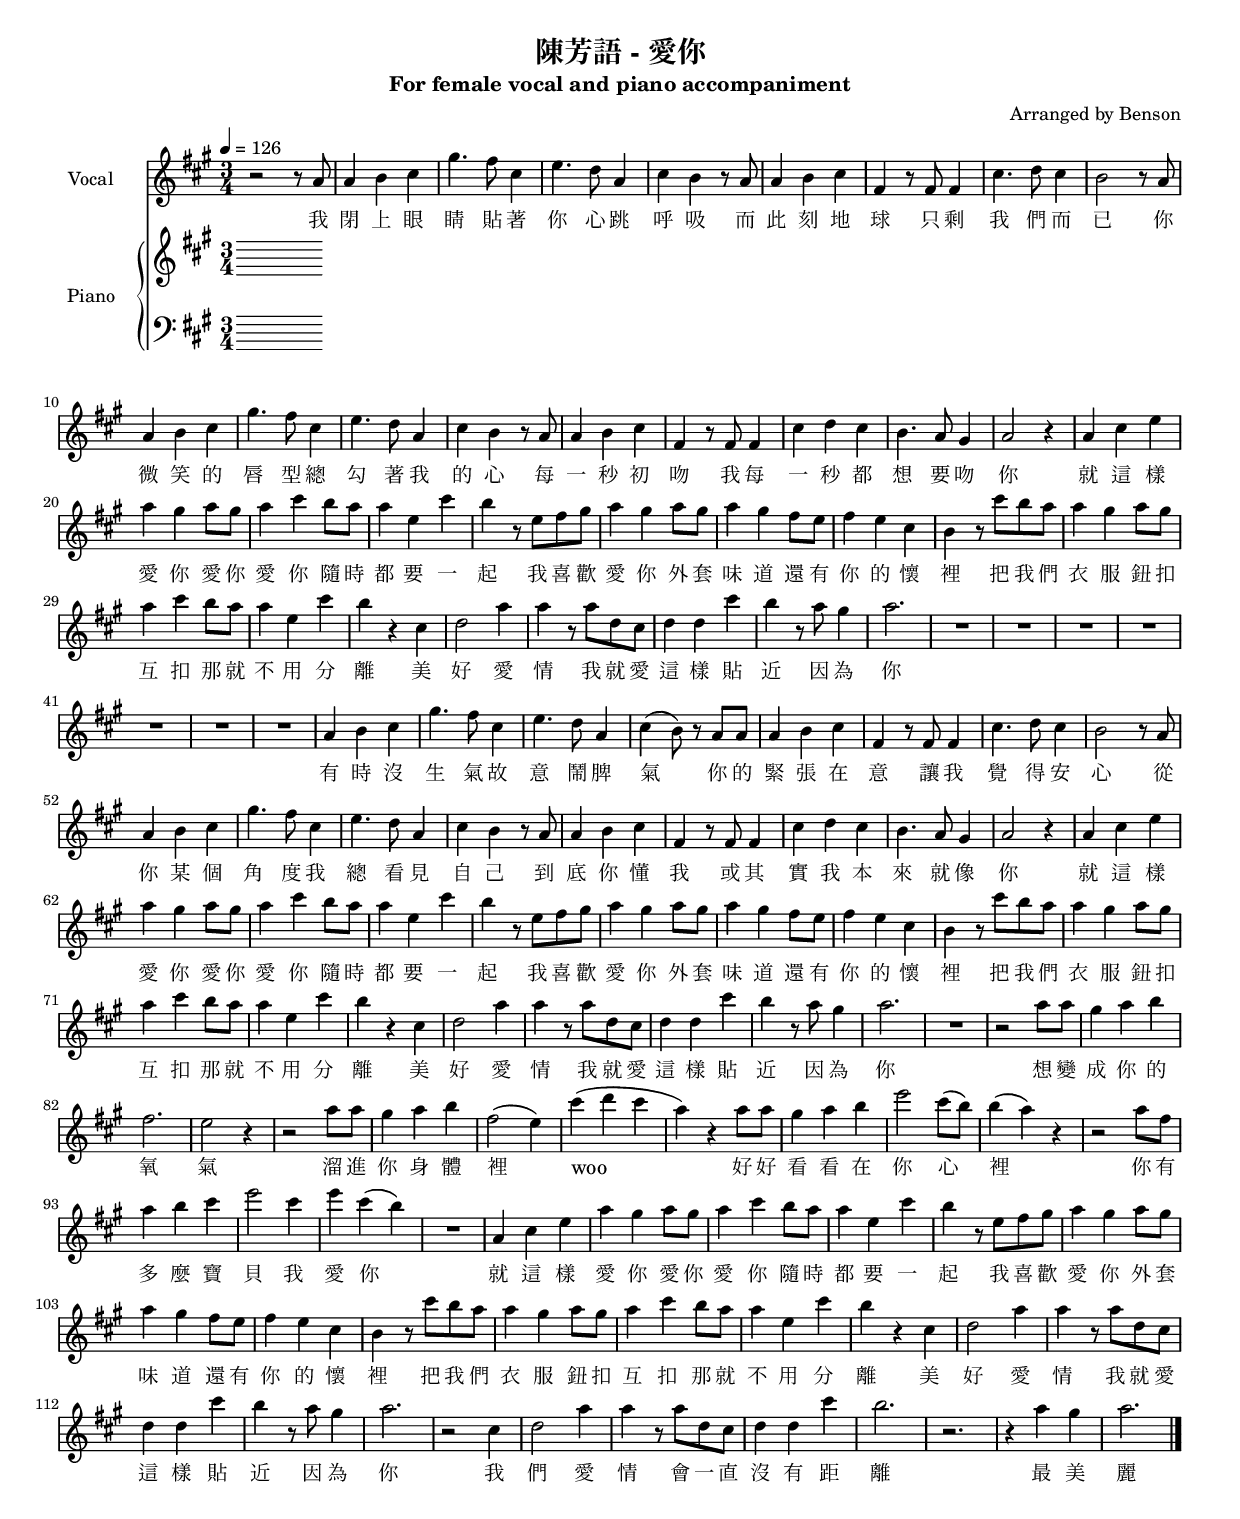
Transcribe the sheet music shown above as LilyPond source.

\version "2.18.2"
\include "articulate.ly"
#(set-global-staff-size 16)

%%%%%%%%%%%%%%%%%%%%%%%%%%%%%%%%%%%%%%%%%%%%%%%%%%%%%%%%%%%%%%%%%%%%%%%%%%%%%%%%%%%%%%%%%%
%%  http://lsr.di.unimi.it/LSR/Item?id=445

%LSR by Jay Anderson.
%modyfied by Simon Albrecht on March 2014.
%=> http://lilypond.1069038.n5.nabble.com/LSR-445-error-td160662.html

#(define (octave-up m t)
 (let* ((octave (1- t))
      (new-note (ly:music-deep-copy m))
      (new-pitch (ly:make-pitch
        octave
        (ly:pitch-notename (ly:music-property m 'pitch))
        (ly:pitch-alteration (ly:music-property m 'pitch)))))
  (set! (ly:music-property new-note 'pitch) new-pitch)
  new-note))

#(define (octavize-chord elements t)
 (cond ((null? elements) elements)
     ((eq? (ly:music-property (car elements) 'name) 'NoteEvent)
       (cons (car elements)
             (cons (octave-up (car elements) t)
                   (octavize-chord (cdr elements) t))))
     (else (cons (car elements) (octavize-chord (cdr elements ) t)))))

#(define (octavize music t)
 (if (eq? (ly:music-property music 'name) 'EventChord)
       (ly:music-set-property! music 'elements (octavize-chord
(ly:music-property music 'elements) t)))
 music)

makeOctaves = #(define-music-function (parser location arg mus) (integer? ly:music?)
 (music-map (lambda (x) (octavize x arg)) (event-chord-wrap! mus)))
%%%%%%%%%%%%%%%%%%%%%%%%%%%%%%%%%%%%%%%%%%%%%%%%%%%%%%%%%%%%%%%%%%%%%%%%%%%%%%%%%%%%%%%%%%

cr = \change Staff = "right"
cl = \change Staff = "left"
rhMark = \markup { 
  \path #0.1 #'((moveto -1 0)(rlineto 0 -1.5)(rlineto 0.5 0))
}

\header {
  title = "陳芳語 - 愛你"
  subtitle = "For female vocal and piano accompaniment"
  arranger = "Arranged by Benson"
}


upper = \relative c' {
  \clef treble
  \tempo 4 = 126
  \time 3/4
  \key a \major
  \bar "|."
}

lower = \relative c {
  \clef bass
  \time 3/4
  \key a \major
  \bar "|."
}

dynamics = {
}

melody = \relative c'' {
  \clef treble
  \time 3/4
  \key a \major
  r2 r8
  % verse 1
  a8 a4 b cis gis'4. fis8 cis4 e4. d8 a4 cis b r8
  a8 a4 b cis fis, r8 fis fis4 cis'4. d8 cis4 b2 r8
  a8 a4 b cis gis'4. fis8 cis4 e4. d8 a4 cis b r8
  a8 a4 b cis fis, r8 fis fis4 cis'4 d4 cis b4. a8 gis4 a2 r4

  % chorus
  a4 cis e a4 gis a8 gis a4 cis b8 a a4 e cis' b r8
  e,8 fis gis a4 gis a8 gis a4 gis fis8 e fis4 e cis b
  r8 cis' b a a4 gis a8 gis a4 cis b8 a a4 e cis' b r
  cis,4 d2 a'4 a4 r8 a d, cis d4 d cis' b r8 a gis4 a2.
  R2.*3 R2.*4

  % verse 2
  a,4 b cis gis'4. fis8 cis4 e4. d8 a4 cis( b8) r8
  a8 a8 a4 b cis fis, r8 fis fis4 cis'4. d8 cis4 b2 r8
  a8 a4 b cis gis'4. fis8 cis4 e4. d8 a4 cis b r8
  a8 a4 b cis fis, r8 fis fis4 cis'4 d4 cis b4. a8 gis4 a2 r4

  % chorus 2
  a4 cis e a4 gis a8 gis a4 cis b8 a a4 e cis' b r8
  e,8 fis gis a4 gis a8 gis a4 gis fis8 e fis4 e cis b
  r8 cis' b a a4 gis a8 gis a4 cis b8 a a4 e cis' b r
  cis,4 d2 a'4 a4 r8 a d, cis d4 d cis' b r8 a gis4 a2.
  
  % bridge
  R2.
  r2 a8 a gis4 a b fis2. e2 r4
  r2 a8 a gis4 a b fis2( e4) cis'4( d cis4 a4)
  r4 a8 a gis4 a b e2 cis8( b) b4( a) r
  r2 a8 fis a4 b cis e2 cis4 e cis( b)

  R2.

  % chorus 3
  a,4 cis e a4 gis a8 gis a4 cis b8 a a4 e cis' b r8
  e,8 fis gis a4 gis a8 gis a4 gis fis8 e fis4 e cis b
  r8 cis' b a a4 gis a8 gis a4 cis b8 a a4 e cis' b r
  cis,4 d2 a'4 a4 r8 a d, cis d4 d cis' b r8 a gis4 a2.
  r2
  cis,4 d2 a'4 a4 r8 a d, cis d4 d cis' b2. r2. r4 a gis4 a2.

  \bar "|."
}

lyricsmain = \lyricmode {
  我 閉 上 眼 睛 貼 著 你 心 跳 呼 吸
  而 此 刻 地 球 只 剩 我 們 而 已
  你 微 笑 的 唇 型 總 勾 著 我 的 心
  每 一 秒 初 吻 我 每 一 秒 都 想 要 吻 你

  就 這 樣 愛 你 愛 你 愛 你 隨 時 都 要 一 起
  我 喜 歡 愛 你 外 套 味 道 還 有 你 的 懷 裡
  把 我 們 衣 服 鈕 扣 互 扣 那 就 不 用 分 離
  美 好 愛 情 我 就 愛 這 樣 貼 近 因 為 你

  有 時 沒 生 氣 故 意 鬧 脾 氣
  你 的 緊 張 在 意 讓 我 覺 得 安 心
  從 你 某 個 角 度 我 總 看 見 自 己
  到 底 你 懂 我 或 其 實 我 本 來 就 像 你

  就 這 樣 愛 你 愛 你 愛 你 隨 時 都 要 一 起
  我 喜 歡 愛 你 外 套 味 道 還 有 你 的 懷 裡
  把 我 們 衣 服 鈕 扣 互 扣 那 就 不 用 分 離
  美 好 愛 情 我 就 愛 這 樣 貼 近 因 為 你

  想 變 成 你 的 氧 氣
  溜 進 你 身 體 裡
  woo
  好 好 看 看 在 你 心 裡
  你 有 多 麼 寶 貝 我 愛 你

  就 這 樣 愛 你 愛 你 愛 你 隨 時 都 要 一 起
  我 喜 歡 愛 你 外 套 味 道 還 有 你 的 懷 裡
  把 我 們 衣 服 鈕 扣 互 扣 那 就 不 用 分 離
  美 好 愛 情 我 就 愛 這 樣 貼 近 因 為 你
  我 們 愛 情 會 一 直 沒 有 距 離 最 美 麗
}

\paper {
  page-breaking = #ly:page-turn-breaking
}
\score {
  <<
    \new Staff = "melodystaff" <<
      \set Staff.midiInstrument = #"electric guitar (clean)"
      \set Staff.instrumentName = #"Vocal"
      \set Staff.midiMinimumVolume = #0.9
      \set Staff.midiMaximumVolume = #1
      \new Voice = "melody" {
        \melody
      }
      \context Lyrics = "lyrics" { \lyricsto "melody" { \lyricsmain } }
    >>
    \new PianoStaff <<
      \set PianoStaff.instrumentName = #"Piano"
      \new Staff = "right" {
        \set Staff.midiInstrument = #"acoustic grand"
        \set Staff.midiMinimumVolume = #0.3
        \set Staff.midiMaximumVolume = #0.7
        \upper
      }
      \new Dynamics = "Dynamics_pf" \dynamics
      \new Staff = "left" {
        \set Staff.midiInstrument = #"acoustic grand"
        \set Staff.midiMinimumVolume = #0.3
        \set Staff.midiMaximumVolume = #0.7
        \lower
      }
    >>
  >>
  \layout {
    \context {
      % add the RemoveEmptyStaffContext that erases rest-only staves
      \Staff \RemoveEmptyStaves
    }
    \context {
      % add the RemoveEmptyStaffContext that erases rest-only staves
      % \Dynamics \RemoveEmptyStaves
    }
    \context {
      \Score
      % Remove all-rest staves also in the first system
      \override VerticalAxisGroup.remove-first = ##t
      % If only one non-empty staff in a system exists, still print the starting bar
      \override SystemStartBar.collapse-height = #1
    }
    \context {
      \ChordNames
      \override ChordName #'font-size = #-3
    }
  }
  \midi {
    \context {
      \ChordNameVoice \remove Note_performer
    }
  }
}

